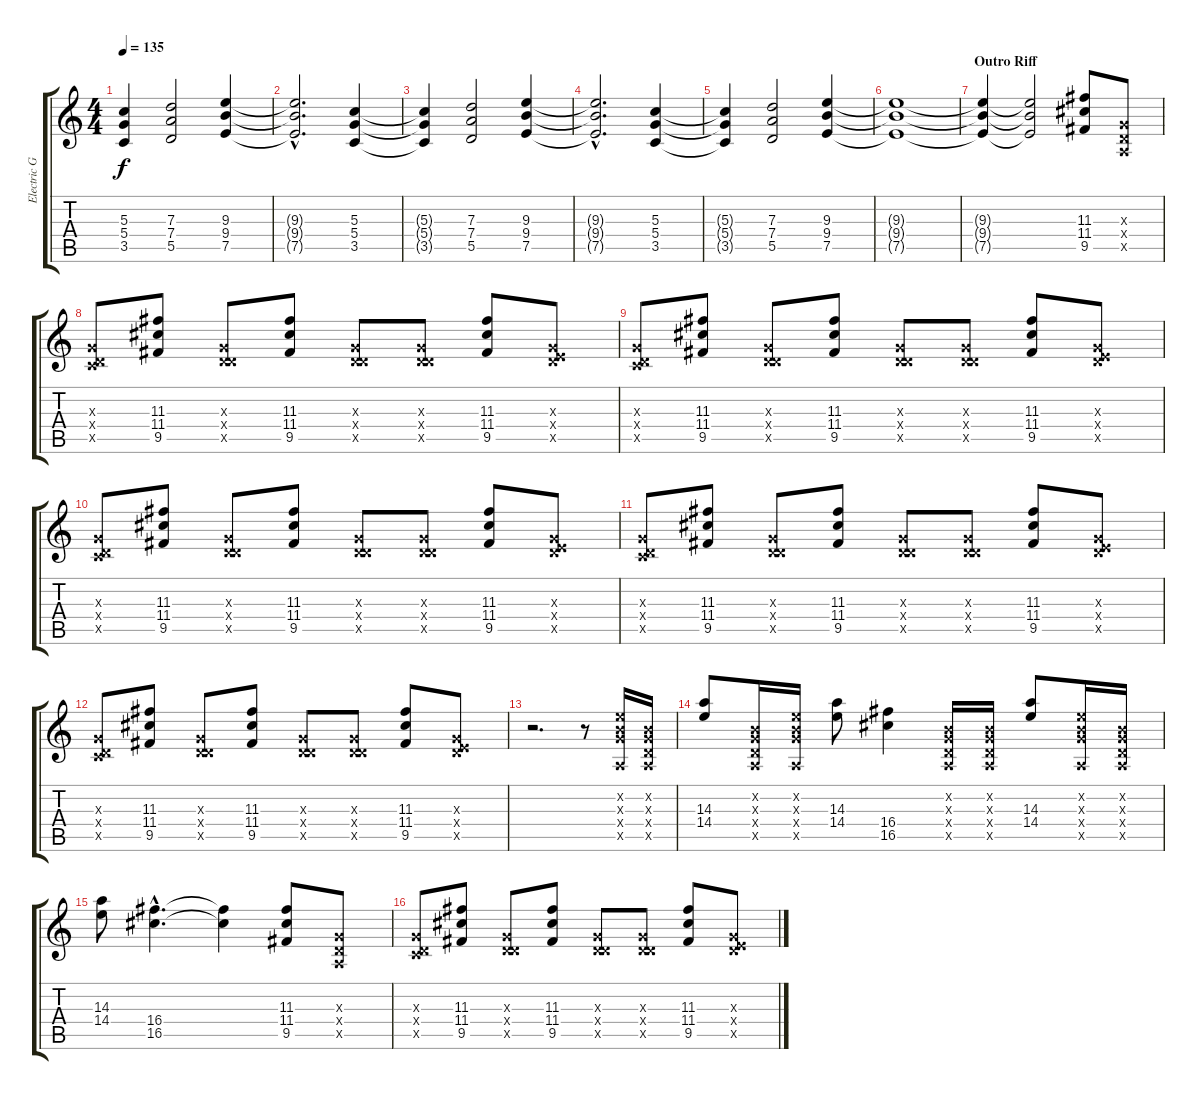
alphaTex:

\track ("Electric Guitar I" "Electric G") {instrument distortionguitar}
\staff {score tabs}
\tuning (E4 B3 G3 D3 A2 E2) {hide}
\ts (4 4)
\tempo 135
\clef g2
\ks c
(5.3{t} 5.4{t} 3.5{t}).4{dy f} (7.3 7.4 5.5).2 (9.3 9.4 7.5).4 |
(9.3{hac t} 9.4{hac t} 7.5{hac t}).2{d} (5.3 5.4 3.5).4 |
(5.3{t} 5.4{t} 3.5{t}).4 (7.3 7.4 5.5).2 (9.3 9.4 7.5).4 |
(9.3{hac t} 9.4{hac t} 7.5{hac t}).2{d} (5.3 5.4 3.5).4 |
(5.3{t} 5.4{t} 3.5{t}).4 (7.3 7.4 5.5).2 (9.3 9.4 7.5).4 |
(9.3{t} 9.4{t} 7.5{t}).1 |
\section ("" "Outro Riff")
(9.3{t} 9.4{t} 7.5{t}).4 (9.3{t} 9.4{t} 7.5{t}).2 (11.3 11.4 9.5).8 (0.3{x} 0.4{x} 0.5{x}).8 |
(0.3{x} 0.4{x} 3.5{x}).8 (11.3 11.4 9.5).8 (0.3{x} 0.4{x} 5.5{x}).8 (11.3 11.4 9.5).8 (0.3{x} 0.4{x} 5.5{x}).8 (0.3{x} 0.4{x} 5.5{x}).8 (11.3 11.4 9.5).8 (0.3{x} 0.4{x} 7.5{x}).8 |
(0.3{x} 0.4{x} 3.5{x}).8 (11.3 11.4 9.5).8 (0.3{x} 0.4{x} 5.5{x}).8 (11.3 11.4 9.5).8 (0.3{x} 0.4{x} 5.5{x}).8 (0.3{x} 0.4{x} 5.5{x}).8 (11.3 11.4 9.5).8 (0.3{x} 0.4{x} 7.5{x}).8 |
(0.3{x} 0.4{x} 3.5{x}).8 (11.3 11.4 9.5).8 (0.3{x} 0.4{x} 5.5{x}).8 (11.3 11.4 9.5).8 (0.3{x} 0.4{x} 5.5{x}).8 (0.3{x} 0.4{x} 5.5{x}).8 (11.3 11.4 9.5).8 (0.3{x} 0.4{x} 7.5{x}).8 |
(0.3{x} 0.4{x} 3.5{x}).8 (11.3 11.4 9.5).8 (0.3{x} 0.4{x} 5.5{x}).8 (11.3 11.4 9.5).8 (0.3{x} 0.4{x} 5.5{x}).8 (0.3{x} 0.4{x} 5.5{x}).8 (11.3 11.4 9.5).8 (0.3{x} 0.4{x} 7.5{x}).8 |
(0.3{x} 0.4{x} 3.5{x}).8 (11.3 11.4 9.5).8 (0.3{x} 0.4{x} 5.5{x}).8 (11.3 11.4 9.5).8 (0.3{x} 0.4{x} 5.5{x}).8 (0.3{x} 0.4{x} 5.5{x}).8 (11.3 11.4 9.5).8 (0.3{x} 0.4{x} 7.5{x}).8 |
r.2{d volume 11} r.8 (0.2{x} 0.3{x} 14.4{x} 0.5{x}).16 (0.2{x} 0.3{x} 0.4{x} 0.5{x}).16 |
(14.3 14.4).8 (0.2{x} 0.3{x} 0.4{x} 0.5{x}).16 (0.2{x} 0.3{x} 14.4{x} 0.5{x}).16 (14.3 14.4).8 (16.4 16.5).4 (0.2{x} 0.3{x} 0.4{x} 0.5{x}).16 (0.2{x} 0.3{x} 0.4{x} 0.5{x}).16 (14.3 14.4).8 (0.2{x} 0.3{x} 14.4{x} 0.5{x}).16 (0.2{x} 0.3{x} 0.4{x} 0.5{x}).16 |
(14.3 14.4).8 (16.4{hac} 16.5{hac}).4{d} (16.4{t} 16.5{t}).4 (11.3 11.4 9.5).8{volume 9} (0.3{x} 0.4{x} 0.5{x}).8 |
(0.3{x} 0.4{x} 3.5{x}).8 (11.3 11.4 9.5).8 (0.3{x} 0.4{x} 5.5{x}).8 (11.3 11.4 9.5).8 (0.3{x} 0.4{x} 5.5{x}).8 (0.3{x} 0.4{x} 5.5{x}).8 (11.3 11.4 9.5).8 (0.3{x} 0.4{x} 7.5{x}).8
